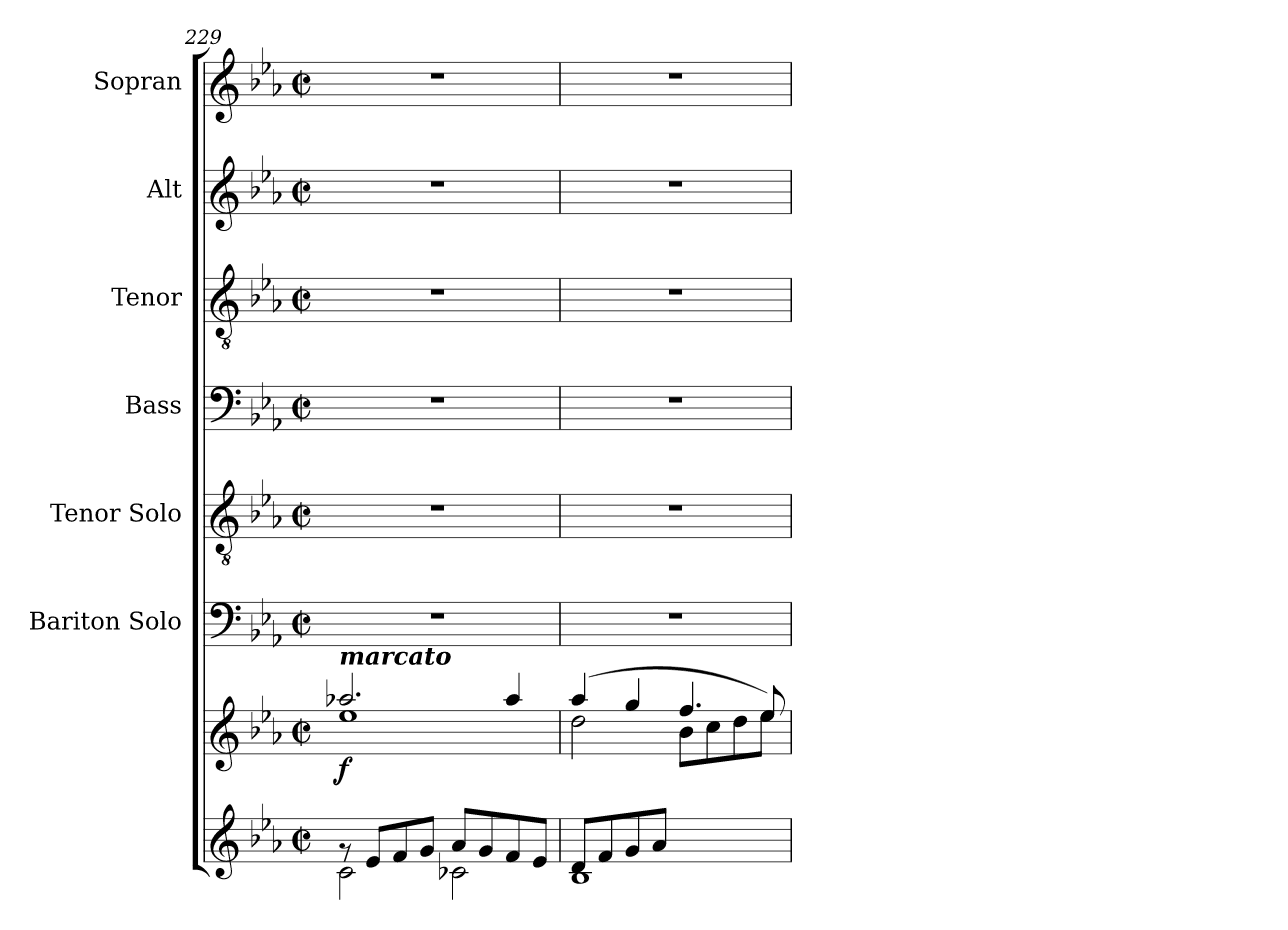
**kern	**kern	**dynam	**kern	**kern	**kern	**kern	**kern	**kern
*part7	*part7	*part7	*part6	*part5	*part4	*part3	*part2	*part1
*staff8	*staff7	*staff7/8	*staff6	*staff5	*staff4	*staff3	*staff2	*staff1
*	*	*	*I"Bariton Solo	*I"Tenor Solo	*I"Bass	*I"Tenor	*I"Alt	*I"Sopran
*	*	*	*	*	*I'B.	*I'T.	*I'A.	*I'S.
*clefG2	*clefG2	*	*clefF4	*clefGv2	*clefF4	*clefGv2	*clefG2	*clefG2
*k[b-e-a-]	*k[b-e-a-]	*	*k[b-e-a-]	*k[b-e-a-]	*k[b-e-a-]	*k[b-e-a-]	*k[b-e-a-]	*k[b-e-a-]
*E-:	*E-:	*	*E-:	*E-:	*E-:	*E-:	*E-:	*E-:
*M2/2	*M2/2	*	*M2/2	*M2/2	*M2/2	*M2/2	*M2/2	*M2/2
*met(c|)	*met(c|)	*	*met(c|)	*met(c|)	*met(c|)	*met(c|)	*met(c|)	*met(c|)
=229	=229	=229	=229	=229	=229	=229	=229	=229
*^	*^	*	*	*	*	*	*	*
!	!	!LO:TX:a:Bi:t=marcato	!	!	!	!	!	!	!	!
!	!	!	!	!LO:DY:b	!	!	!	!	!	!
8rg	2c\	2.aa-X/	1ee-	f	1r	1r	1r	1r	1r	1r
(>8e-/L	.	.	.	.	.	.	.	.	.	.
8f/	.	.	.	.	.	.	.	.	.	.
8g/J	.	.	.	.	.	.	.	.	.	.
8a-/L	2c-X\	.	.	.	.	.	.	.	.	.
8g/	.	.	.	.	.	.	.	.	.	.
8f/	.	4aa-/	.	.	.	.	.	.	.	.
8e-/J	.	.	.	.	.	.	.	.	.	.
!!LO:PB:g=z
=230	=230	=230	=230	=230	=230	=230	=230	=230	=230	=230
8d/L	1B-	(4aa-/	2dd\	.	1r	1r	1r	1r	1r	1r
8f/	.	.	.	.	.	.	.	.	.	.
8g/	.	4gg/	.	.	.	.	.	.	.	.
8a-/J	.	.	.	.	.	.	.	.	.	.
2ryy	.	4.ff/	8b-\L	.	.	.	.	.	.	.
.	.	.	8cc\	.	.	.	.	.	.	.
.	.	.	8dd\	.	.	.	.	.	.	.
.	.	8ee-/)	8ee-\J)	.	.	.	.	.	.	.
*v	*v	*	*	*	*	*	*	*	*	*
*	*v	*v	*	*	*	*	*	*	*
=	=	=	=	=	=	=	=	=
*-	*-	*-	*-	*-	*-	*-	*-	*-
